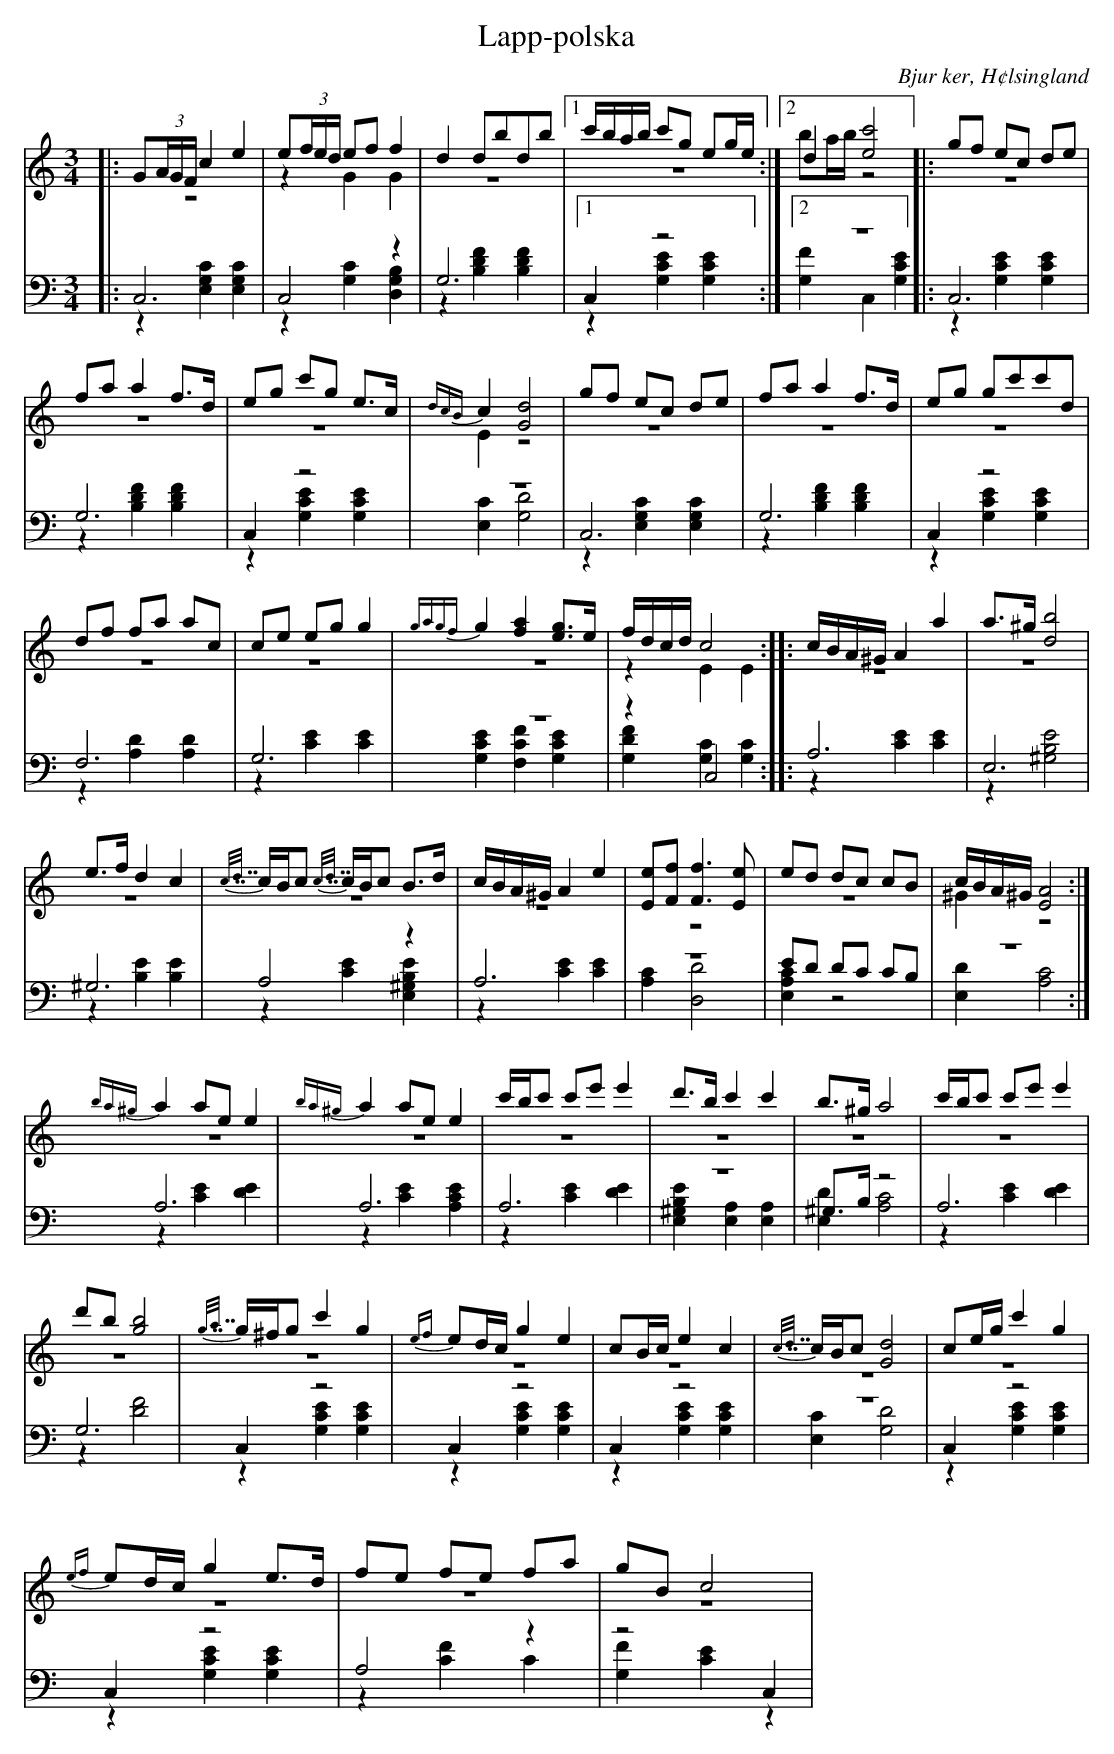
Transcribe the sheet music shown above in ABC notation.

X:1
T: Lapp-polska
O: Bjur ker, H¢lsingland
M: 3/4
L: 1/8
K: C
V:1
V:2 merge
V:3
V:4 merge
V:1
|:G(3A/G/F/ c2 e2|e(3f/e/d/ ef f2|d2 dbdb|1 c'/b/a/b/ c'g eg/e/:|2 d2 [e4c'4]|:gf ec de|
fa a2 f>d|eg c'g e>c|{d4/3c4/3B4/3}c2 [G4d4]|gf ec de|fa a2 f>d|eg gc'c'd|
df fa ac|ce eg g2|{g8/5a8/5g8/5f8/5}g2 [f2a2] [eg]>e|f/d/c/d/  c4::c/B/A/^G/ A2 a2|a>^g [d4b4]|
e>f d2 c2|{c7/8d7/8}c/B/c {c7/8d7/8}c/B/c B>d|c/B/A/^G/ A2 e2|[Ee][Ff] [F3f3] [Ee] |ed dc cB|c/B/A/^G/ [E4A4]:|
{ba^g}a2 ae e2|{ba^g}a2 ae e2|c'/b/c' c'e' e'2  |d'>b c'2 c'2|b>^g a4|c'/b/c' c'e' e'2|
d'b [g4b4]|{g7/8a7/8}g/^f/g c'2 g2|{ef}ed/c/ g2 e2|cB/c/ e2 c2|{c7/8d7/8}c/B/c [G4d4]|ce/g/ c'2 g2|
{ef}ed/c/ g2 e>d|fe fe fa|gB c4|
V:2
|:z6|z2 G2 G2|z6|1 z6:|2 ba/b/ z4|:z6|
z6|z6|E2 z4|z6|z6|z6|
z6|z6|z6|z2 E2 E2:||:z6|z6|
z6|z6|z6|z6|z6|^G2 z4:|
|z6|z6|z6|z6|z6|z6|
z6|z6|z6|z6|z6|z6|
z6|z6|z6|
V:3  clef=bass
|:C,6|C,4 z2|G,6|1 C,2 z4:|2 z6|:C,6|
G,6|C,2 z4|z6|C,6|G,6|C,2 z4|
F,6|G,6|z6|z2 C,4::A,6|E,6|
^G,6|A,4 z2|A,6|z6|ED DC CB,|z6:|
A,6|A,6|A,6|z6|^G,>B, z4|A,6|
G,6|C,2 z4|C,2 z4|C,2 z4|z6|C,2 z4|
C,2 z4|A,4 z2|z4 C,2|
V:4  clef=bass
|:z2 [E,2G,2C2] [E,2G,2C2]|z2 [G,2C2] [D,2G,2B,2]|z2 [B,2D2F2] [B,2D2F2]|1 z2 [G,2C2E2] [G,2C2E2]:|2 [G,2F2] C,2 [G,2C2E2]|:z2 [G,2C2E2] [G,2C2E2]|z2 [B,2D2F2] [B,2D2F2]|z2 [G,2C2E2] [G,2C2E2]|[E,2C2] [G,4D4]|z2 [E,2G,2C2] [E,2G,2C2]|z2 [B,2D2F2] [B,2D2F2]| z2 [G,2C2E2] [G,2C2E2]|
z2 [A,2D2] [A,2D2]|z2 [C2E2] [C2E2]|[G,2C2E2] [F,2C2F2] [G,2C2E2] |[G,2D2F2] [G,2C2] [G,2C2]::z2 [C2E2] [C2E2]|z2 [^G,4B,4E4]|
z2 [B,2E2] [B,2E2]|z2 [C2E2] [E,2^G,2B,2E2]|z2 [C2E2] [C2E2]|[A,2C2] [D,4D4]|[E,2A,2C2] z4|[E,2D2] [A,4C4]:|
z2 [C2E2] [D2E2]|z2 [C2E2] [A,2C2E2]|z2 [C2E2] [D2E2]|[E,2^G,2B,2E2] [A,2E,2] [A,2E,2]|[E,2D2] [A,4C4]|z2 [C2E2] [D2E2]|
z2 [D4F4]|z2 [G,2C2E2] [G,2C2E2]|z2 [G,2C2E2] [G,2C2E2]|z2 [G,2C2E2] [G,2C2E2]|[E,2C2] [G,4D4]|z2 [G,2C2E2] [G,2C2E2]|
z2 [G,2C2E2] [G,2C2E2]|z2 [C2F2] C2|[G,2F2] [C2E2] z2|
